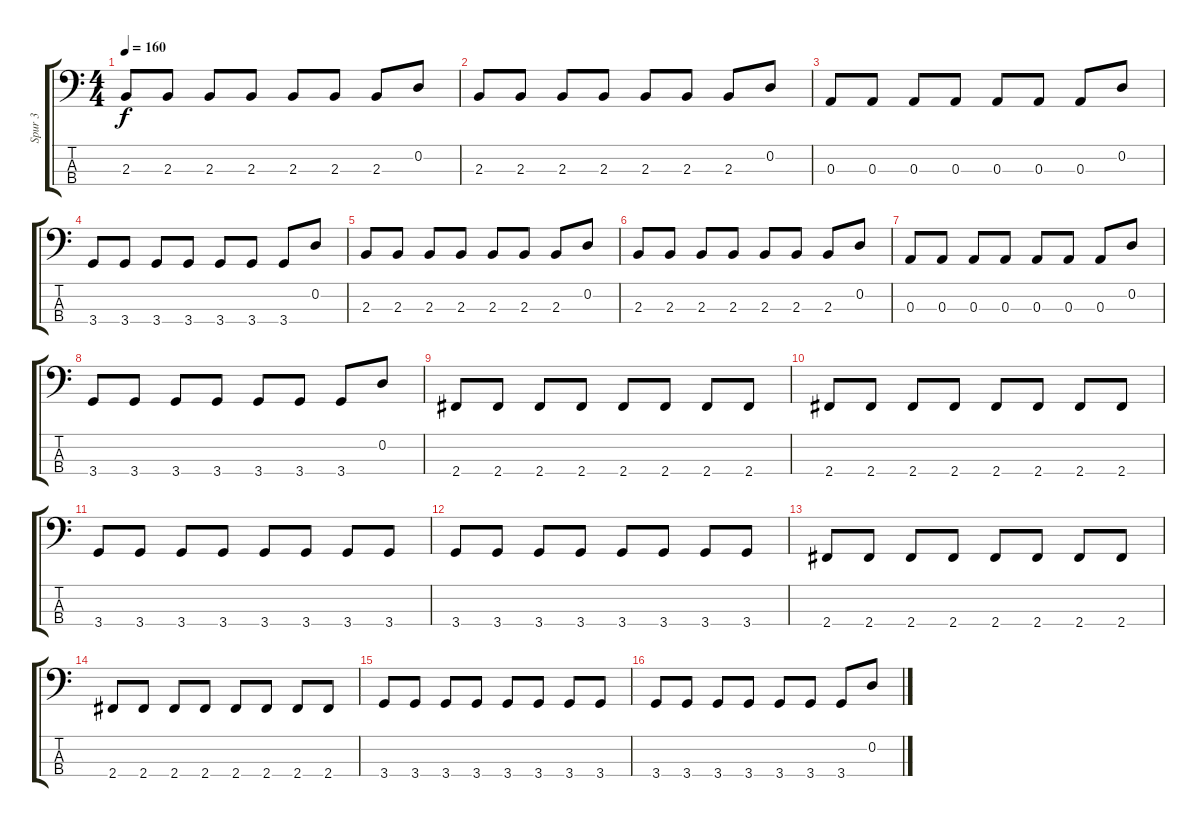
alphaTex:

\track ("Spur 3" "Spur 3") {instrument electricbassfinger}
\staff {score tabs}
\tuning (G2 D2 A1 E1) {hide}
\ts (4 4)
\tempo 160
\clef f4
\ks c
2.3.8{dy f} 2.3.8 2.3.8 2.3.8 2.3.8 2.3.8 2.3.8 0.2.8 |
2.3.8 2.3.8 2.3.8 2.3.8 2.3.8 2.3.8 2.3.8 0.2.8 |
0.3.8 0.3.8 0.3.8 0.3.8 0.3.8 0.3.8 0.3.8 0.2.8 |
3.4.8 3.4.8 3.4.8 3.4.8 3.4.8 3.4.8 3.4.8 0.2.8 |
2.3.8 2.3.8 2.3.8 2.3.8 2.3.8 2.3.8 2.3.8 0.2.8 |
2.3.8 2.3.8 2.3.8 2.3.8 2.3.8 2.3.8 2.3.8 0.2.8 |
0.3.8 0.3.8 0.3.8 0.3.8 0.3.8 0.3.8 0.3.8 0.2.8 |
3.4.8 3.4.8 3.4.8 3.4.8 3.4.8 3.4.8 3.4.8 0.2.8 |
2.4.8 2.4.8 2.4.8 2.4.8 2.4.8 2.4.8 2.4.8 2.4.8 |
2.4.8 2.4.8 2.4.8 2.4.8 2.4.8 2.4.8 2.4.8 2.4.8 |
3.4.8 3.4.8 3.4.8 3.4.8 3.4.8 3.4.8 3.4.8 3.4.8 |
3.4.8 3.4.8 3.4.8 3.4.8 3.4.8 3.4.8 3.4.8 3.4.8 |
2.4.8 2.4.8 2.4.8 2.4.8 2.4.8 2.4.8 2.4.8 2.4.8 |
2.4.8 2.4.8 2.4.8 2.4.8 2.4.8 2.4.8 2.4.8 2.4.8 |
3.4.8 3.4.8 3.4.8 3.4.8 3.4.8 3.4.8 3.4.8 3.4.8 |
3.4.8 3.4.8 3.4.8 3.4.8 3.4.8 3.4.8 3.4.8 0.2.8
